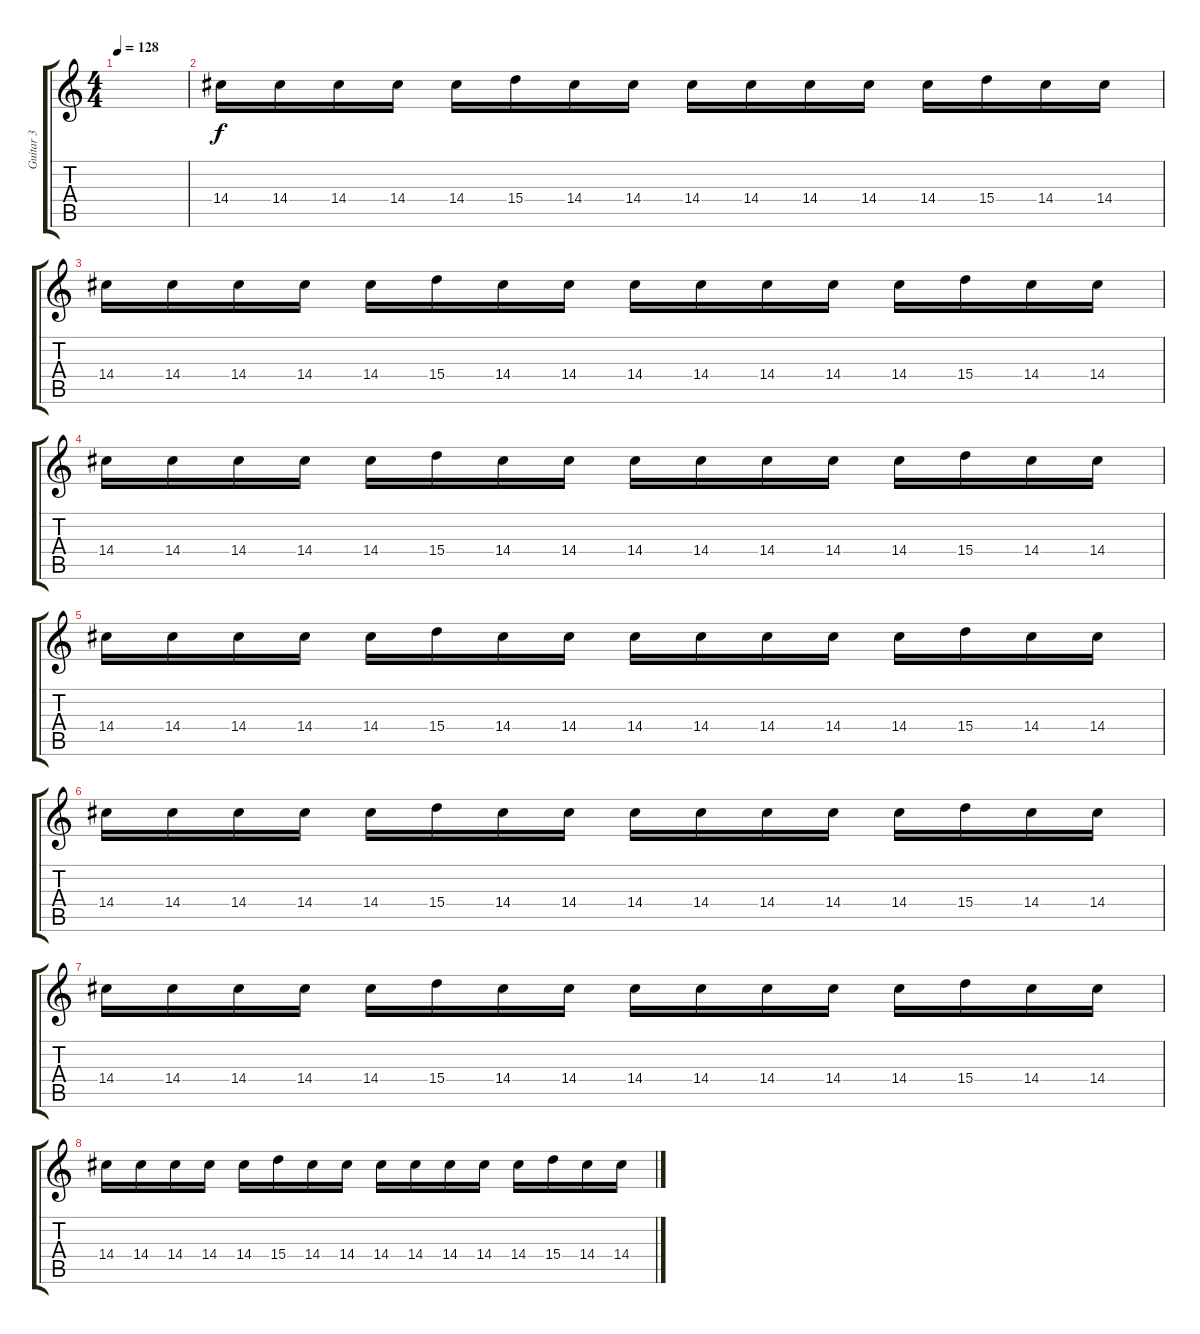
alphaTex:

\track ("Guitar 3" "Guitar 3") {instrument distortionguitar}
\staff {score tabs}
\tuning (Db4 Ab3 E3 B2 Gb2 B1) {hide}
\ts (4 4)
\tempo 128
\clef g2
\ks c
|
14.4.16 14.4.16 14.4.16 14.4.16 14.4.16 15.4.16 14.4.16 14.4.16 14.4.16 14.4.16 14.4.16 14.4.16 14.4.16 15.4.16 14.4.16 14.4.16 |
14.4.16 14.4.16 14.4.16 14.4.16 14.4.16 15.4.16 14.4.16 14.4.16 14.4.16 14.4.16 14.4.16 14.4.16 14.4.16 15.4.16 14.4.16 14.4.16 |
14.4.16 14.4.16 14.4.16 14.4.16 14.4.16 15.4.16 14.4.16 14.4.16 14.4.16 14.4.16 14.4.16 14.4.16 14.4.16 15.4.16 14.4.16 14.4.16 |
14.4.16 14.4.16 14.4.16 14.4.16 14.4.16 15.4.16 14.4.16 14.4.16 14.4.16 14.4.16 14.4.16 14.4.16 14.4.16 15.4.16 14.4.16 14.4.16 |
14.4.16 14.4.16 14.4.16 14.4.16 14.4.16 15.4.16 14.4.16 14.4.16 14.4.16 14.4.16 14.4.16 14.4.16 14.4.16 15.4.16 14.4.16 14.4.16 |
14.4.16 14.4.16 14.4.16 14.4.16 14.4.16 15.4.16 14.4.16 14.4.16 14.4.16 14.4.16 14.4.16 14.4.16 14.4.16 15.4.16 14.4.16 14.4.16 |
14.4.16 14.4.16 14.4.16 14.4.16 14.4.16 15.4.16 14.4.16 14.4.16 14.4.16 14.4.16 14.4.16 14.4.16 14.4.16 15.4.16 14.4.16 14.4.16
